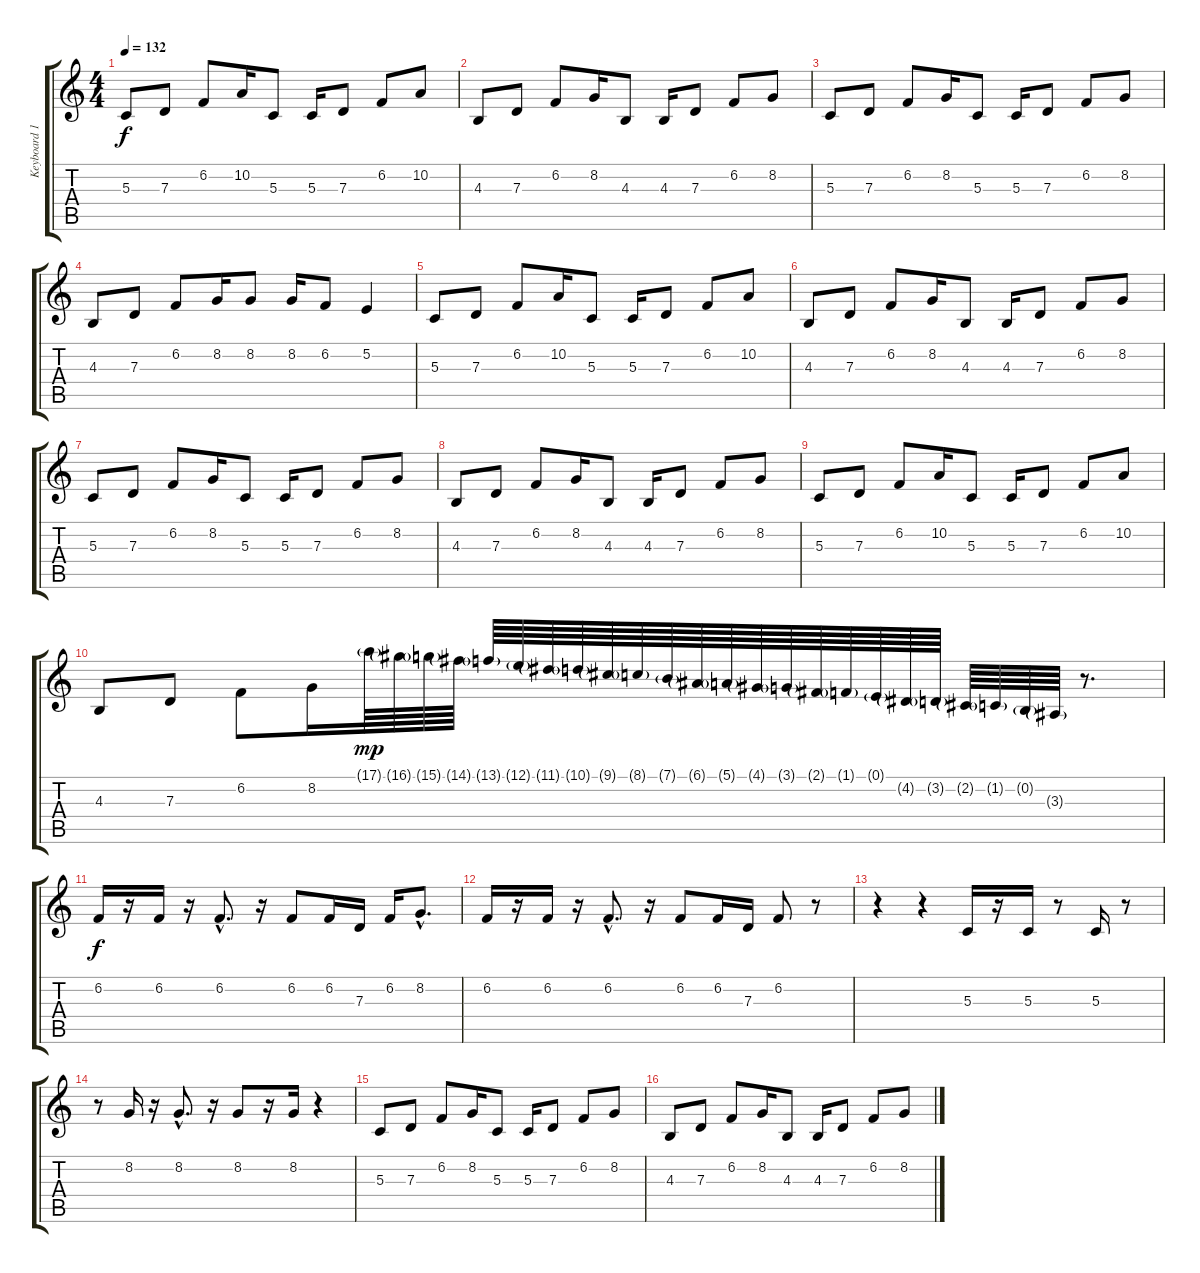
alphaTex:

\track ("Keyboard 1" "Keyboard 1") {instrument acousticgrandpiano}
\staff {score tabs}
\tuning (E4 B3 G3 D3 A2 E2) {hide}
\ts (4 4)
\tempo 132
\clef g2
\ks c
5.3.8{dy f} 7.3.8 6.2.8 10.2.16 5.3.8 5.3.16 7.3.8 6.2.8 10.2.8 |
4.3.8 7.3.8 6.2.8 8.2.16 4.3.8 4.3.16 7.3.8 6.2.8 8.2.8 |
5.3.8 7.3.8 6.2.8 8.2.16 5.3.8 5.3.16 7.3.8 6.2.8 8.2.8 |
4.3.8 7.3.8 6.2.8 8.2.16 8.2.8 8.2.16 6.2.8 5.2.4 |
5.3.8 7.3.8 6.2.8 10.2.16 5.3.8 5.3.16 7.3.8 6.2.8 10.2.8 |
4.3.8 7.3.8 6.2.8 8.2.16 4.3.8 4.3.16 7.3.8 6.2.8 8.2.8 |
5.3.8 7.3.8 6.2.8 8.2.16 5.3.8 5.3.16 7.3.8 6.2.8 8.2.8 |
4.3.8 7.3.8 6.2.8 8.2.16 4.3.8 4.3.16 7.3.8 6.2.8 8.2.8 |
5.3.8 7.3.8 6.2.8 10.2.16 5.3.8 5.3.16 7.3.8 6.2.8 10.2.8 |
4.3.8 7.3.8 6.2.8 8.2.16 17.1{g}.64{dy mp} 16.1{g}.64 15.1{g}.64 14.1{g}.64 13.1{g}.64 12.1{g}.64 11.1{g}.64 10.1{g}.64 9.1{g}.64 8.1{g}.64 7.1{g}.64 6.1{g}.64 5.1{g}.64 4.1{g}.64 3.1{g}.64 2.1{g}.64 1.1{g}.64 0.1{g}.64 4.2{g}.64 3.2{g}.64 2.2{g}.64 1.2{g}.64 0.2{g}.64 3.3{g}.64 r.8{d} |
6.2.16{dy f} r.16 6.2.16 r.16 6.2{hac}.8{d} r.16 6.2.8 6.2.16 7.3.16 6.2.16 8.2{hac}.8{d} |
6.2.16 r.16 6.2.16 r.16 6.2{hac}.8{d} r.16 6.2.8 6.2.16 7.3.16 6.2.8 r.8 |
r.4 r.4 5.3.16 r.16 5.3.16 r.8 5.3.16 r.8 |
r.8 8.2.16 r.16 8.2{hac}.8{d} r.16 8.2.8 r.16 8.2.16 r.4 |
5.3.8 7.3.8 6.2.8 8.2.16 5.3.8 5.3.16 7.3.8 6.2.8 8.2.8 |
4.3.8 7.3.8 6.2.8 8.2.16 4.3.8 4.3.16 7.3.8 6.2.8 8.2.8
